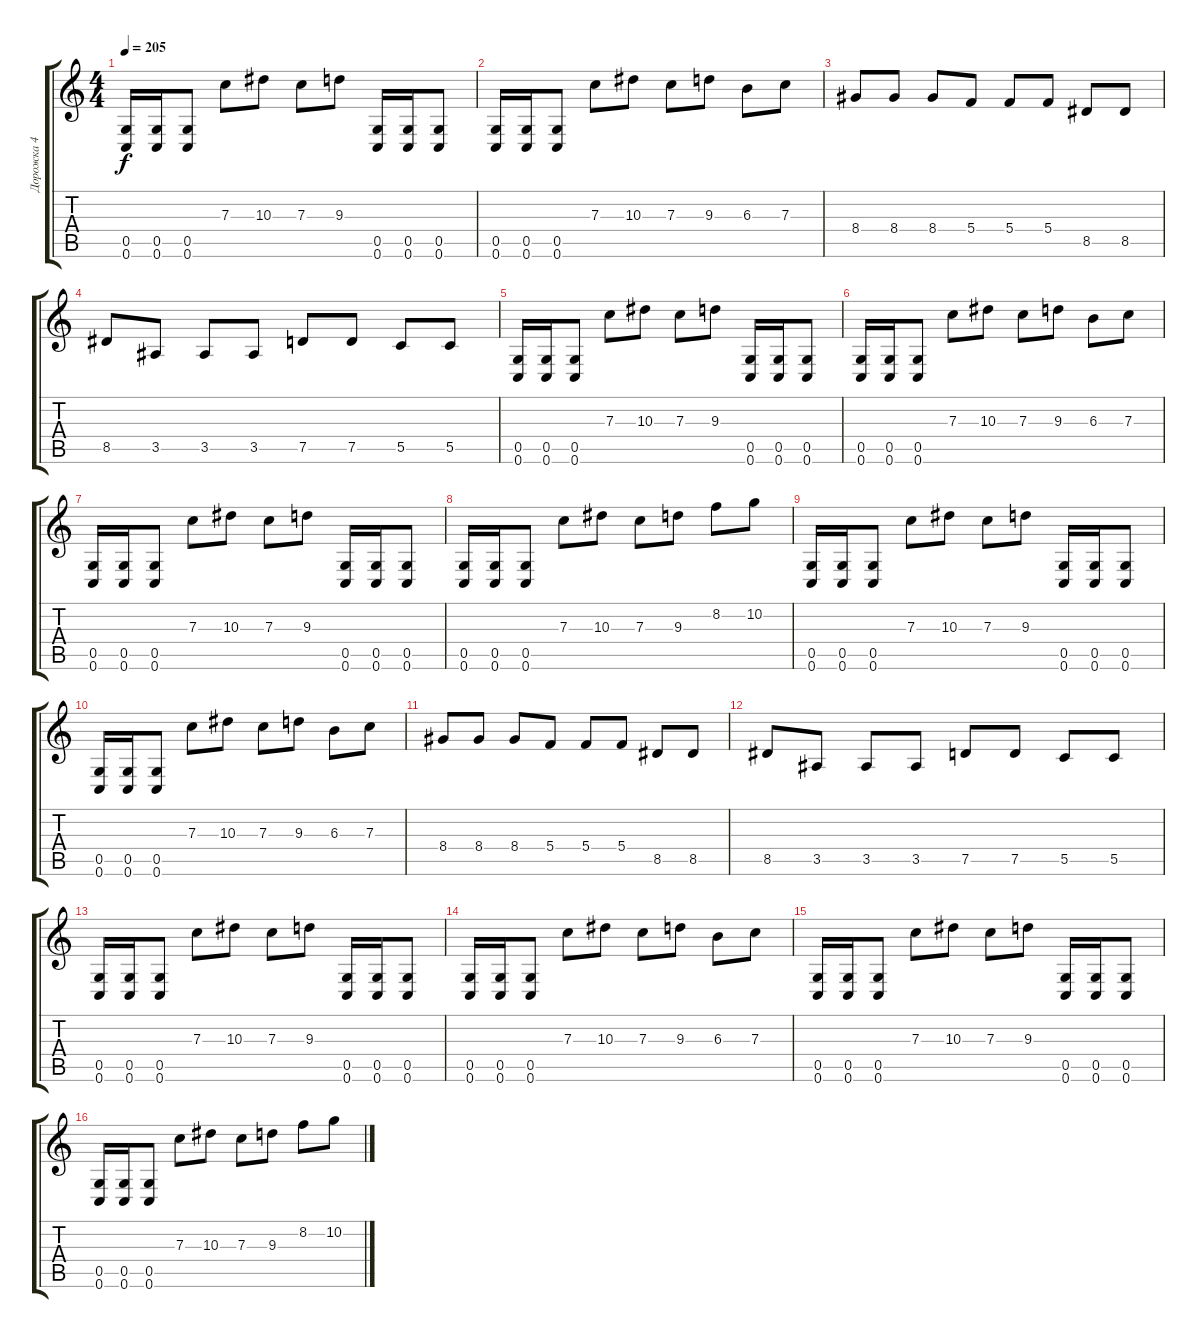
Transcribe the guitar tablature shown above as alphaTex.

\track ("Дорожка 4" "Дорожка 4") {instrument distortionguitar}
\staff {score tabs}
\tuning (D4 A3 F3 C3 G2 C2) {hide}
\ts (4 4)
\tempo 205
\clef g2
\ks c
(0.5 0.6).16{dy f} (0.5 0.6).16 (0.5 0.6).8 7.3.8 10.3.8 7.3.8 9.3.8 (0.5 0.6).16 (0.5 0.6).16 (0.5 0.6).8 |
(0.5 0.6).16 (0.5 0.6).16 (0.5 0.6).8 7.3.8 10.3.8 7.3.8 9.3.8 6.3.8 7.3.8 |
8.4.8 8.4.8 8.4.8 5.4.8 5.4.8 5.4.8 8.5.8 8.5.8 |
8.5.8 3.5.8 3.5.8 3.5.8 7.5.8 7.5.8 5.5.8 5.5.8 |
(0.5 0.6).16 (0.5 0.6).16 (0.5 0.6).8 7.3.8 10.3.8 7.3.8 9.3.8 (0.5 0.6).16 (0.5 0.6).16 (0.5 0.6).8 |
(0.5 0.6).16 (0.5 0.6).16 (0.5 0.6).8 7.3.8 10.3.8 7.3.8 9.3.8 6.3.8 7.3.8 |
(0.5 0.6).16 (0.5 0.6).16 (0.5 0.6).8 7.3.8 10.3.8 7.3.8 9.3.8 (0.5 0.6).16 (0.5 0.6).16 (0.5 0.6).8 |
(0.5 0.6).16 (0.5 0.6).16 (0.5 0.6).8 7.3.8 10.3.8 7.3.8 9.3.8 8.2.8 10.2.8 |
(0.5 0.6).16 (0.5 0.6).16 (0.5 0.6).8 7.3.8 10.3.8 7.3.8 9.3.8 (0.5 0.6).16 (0.5 0.6).16 (0.5 0.6).8 |
(0.5 0.6).16 (0.5 0.6).16 (0.5 0.6).8 7.3.8 10.3.8 7.3.8 9.3.8 6.3.8 7.3.8 |
8.4.8 8.4.8 8.4.8 5.4.8 5.4.8 5.4.8 8.5.8 8.5.8 |
8.5.8 3.5.8 3.5.8 3.5.8 7.5.8 7.5.8 5.5.8 5.5.8 |
(0.5 0.6).16 (0.5 0.6).16 (0.5 0.6).8 7.3.8 10.3.8 7.3.8 9.3.8 (0.5 0.6).16 (0.5 0.6).16 (0.5 0.6).8 |
(0.5 0.6).16 (0.5 0.6).16 (0.5 0.6).8 7.3.8 10.3.8 7.3.8 9.3.8 6.3.8 7.3.8 |
(0.5 0.6).16 (0.5 0.6).16 (0.5 0.6).8 7.3.8 10.3.8 7.3.8 9.3.8 (0.5 0.6).16 (0.5 0.6).16 (0.5 0.6).8 |
(0.5 0.6).16 (0.5 0.6).16 (0.5 0.6).8 7.3.8 10.3.8 7.3.8 9.3.8 8.2.8 10.2.8
